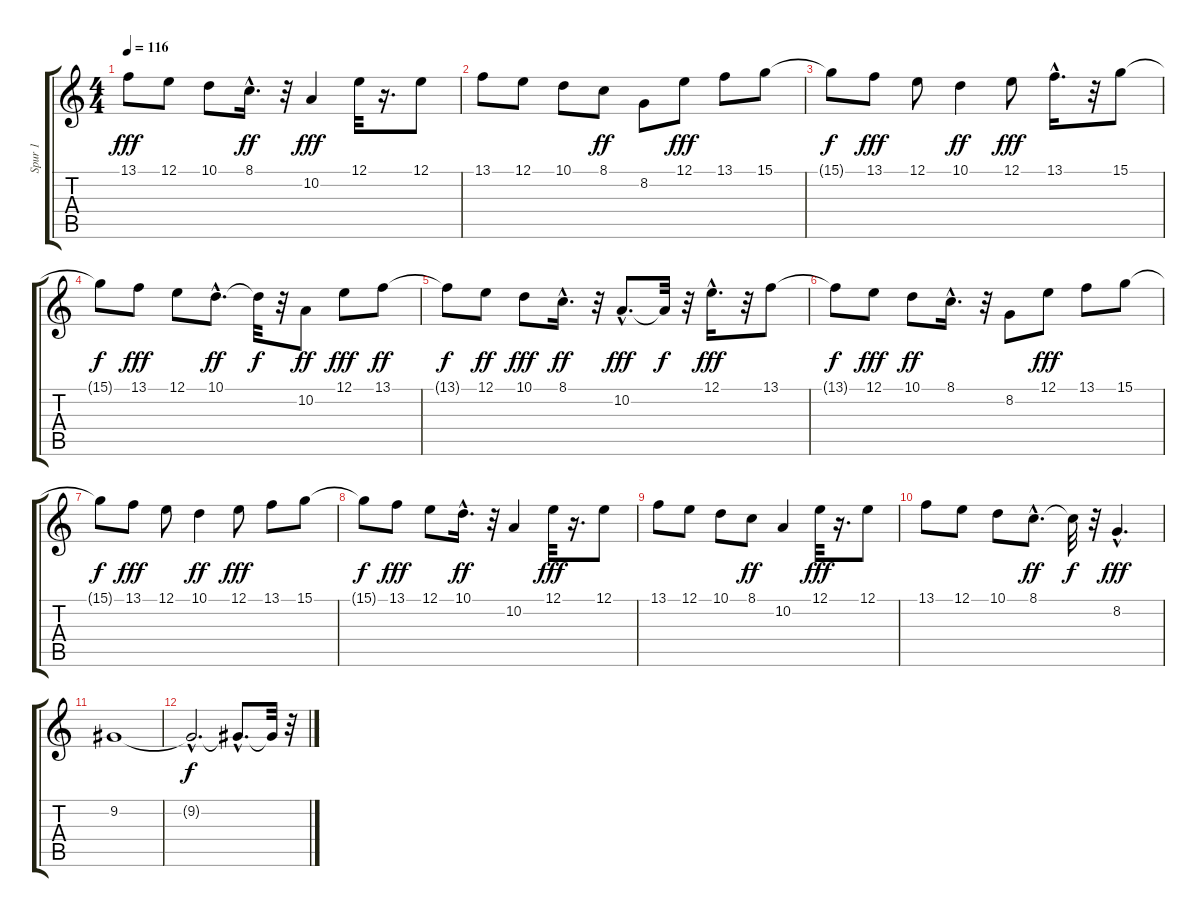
\track ("Spur 1" "Spur 1") {instrument electricpiano1}
\staff {score tabs}
\tuning (E4 B3 G3 D3 A2 E2) {hide}
\ts (4 4)
\tempo 116
\clef g2
\ks c
13.1.8{dy fff} 12.1.8 10.1.8 8.1{hac}.16{d dy ff} r.32 10.2.4{dy fff} 12.1.32 r.16{d} 12.1.8 |
13.1.8 12.1.8 10.1.8 8.1.8{dy ff} 8.2.8 12.1.8{dy fff} 13.1.8 15.1.8 |
15.1{t}.8{dy f} 13.1.8{dy fff} 12.1.8 10.1.4{dy ff} 12.1.8{dy fff} 13.1{hac}.16{d} r.32 15.1.8 |
15.1{t}.8{dy f} 13.1.8{dy fff} 12.1.8 10.1{hac}.8{d dy ff} 10.1{t}.32{dy f} r.32 10.2.8{dy ff} 12.1.8{dy fff} 13.1.8{dy ff} |
13.1{t}.8{dy f} 12.1.8{dy ff} 10.1.8{dy fff} 8.1{hac}.16{d dy ff} r.32 10.2{hac}.8{d dy fff} 10.2{t}.32{dy f} r.32 12.1{hac}.16{d dy fff} r.32 13.1.8 |
13.1{t}.8{dy f} 12.1.8{dy fff} 10.1.8{dy ff} 8.1{hac}.16{d} r.32 8.2.8 12.1.8{dy fff} 13.1.8 15.1.8 |
15.1{t}.8{dy f} 13.1.8{dy fff} 12.1.8 10.1.4{dy ff} 12.1.8{dy fff} 13.1.8 15.1.8 |
15.1{t}.8{dy f} 13.1.8{dy fff} 12.1.8 10.1{hac}.16{d dy ff} r.32 10.2.4 12.1.32{dy fff} r.16{d} 12.1.8 |
13.1.8 12.1.8 10.1.8 8.1.8{dy ff} 10.2.4 12.1.32{dy fff} r.16{d} 12.1.8 |
13.1.8 12.1.8 10.1.8 8.1{hac}.8{d dy ff} 8.1{t}.32{dy f} r.32 8.2{hac}.4{d dy fff} |
9.2.1 |
9.2{hac t}.2{d dy f} 9.2{hac t}.8{d} 9.2{t}.32 r.32
